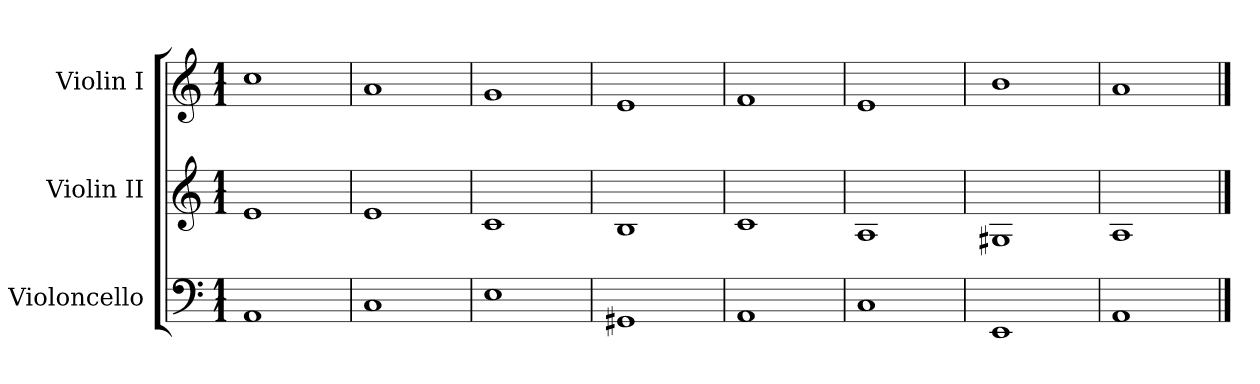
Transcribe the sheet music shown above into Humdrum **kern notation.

**kern	**kern	**kern
*part3	*part2	*part1
*staff3	*staff2	*staff1
*I"Violoncello	*I"Violin II	*I"Violin I
*I'Vc	*I'Vln	*I'Vln
*clefF4	*clefG2	*clefG2
*k[]	*k[]	*k[]
*M1/1	*M1/1	*M1/1
=1	=1	=1
1AA	1e	1cc
=2	=2	=2
1C	1e	1a
=3	=3	=3
1E	1c	1g
=4	=4	=4
1GG#X	1B	1e
=5	=5	=5
1AA	1c	1f
=6	=6	=6
1C	1A	1e
=7	=7	=7
1EE	1G#X	1b
=8	=8	=8
1AA	1A	1a
==	==	==
*-	*-	*-
